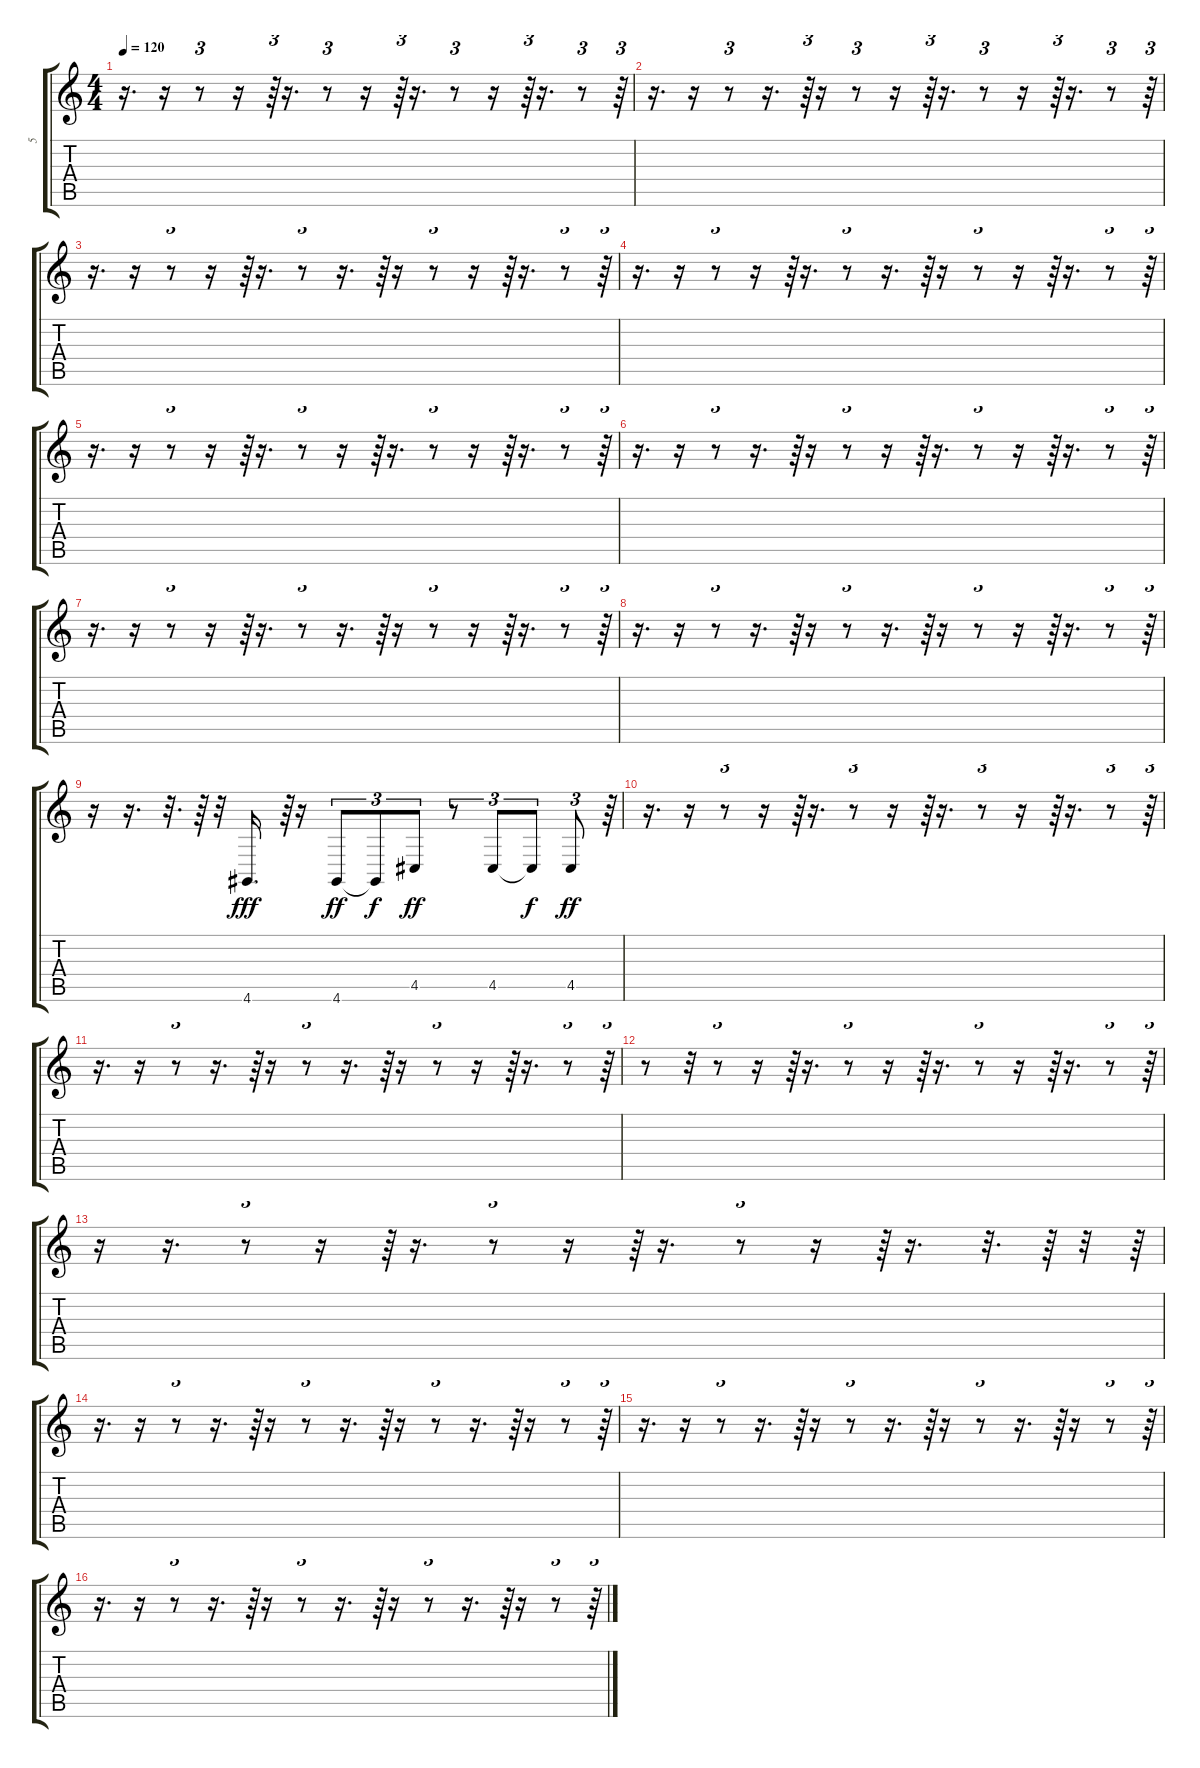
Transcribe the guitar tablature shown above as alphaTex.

\track ("5" "5") {instrument pad2warm}
\staff {score tabs}
\tuning (E4 B3 G3 D3 A2 E2) {hide}
\ts (4 4)
\tempo 120
\clef g2
\ks c
r.16{d dy f} r.16 r.8{tu (3 2)} r.16 r.64{tu (3 2)} r.16{d} r.8{tu (3 2)} r.16 r.64{tu (3 2)} r.16{d} r.8{tu (3 2)} r.16 r.64{tu (3 2)} r.16{d} r.8{tu (3 2)} r.64{tu (3 2)} |
r.16{d} r.16 r.8{tu (3 2)} r.16{d} r.64{tu (3 2)} r.16 r.8{tu (3 2)} r.16 r.64{tu (3 2)} r.16{d} r.8{tu (3 2)} r.16 r.64{tu (3 2)} r.16{d} r.8{tu (3 2)} r.64{tu (3 2)} |
r.16{d} r.16 r.8{tu (3 2)} r.16 r.64{tu (3 2)} r.16{d} r.8{tu (3 2)} r.16{d} r.64{tu (3 2)} r.16 r.8{tu (3 2)} r.16 r.64{tu (3 2)} r.16{d} r.8{tu (3 2)} r.64{tu (3 2)} |
r.16{d} r.16 r.8{tu (3 2)} r.16 r.64{tu (3 2)} r.16{d} r.8{tu (3 2)} r.16{d} r.64{tu (3 2)} r.16 r.8{tu (3 2)} r.16 r.64{tu (3 2)} r.16{d} r.8{tu (3 2)} r.64{tu (3 2)} |
r.16{d} r.16 r.8{tu (3 2)} r.16 r.64{tu (3 2)} r.16{d} r.8{tu (3 2)} r.16 r.64{tu (3 2)} r.16{d} r.8{tu (3 2)} r.16 r.64{tu (3 2)} r.16{d} r.8{tu (3 2)} r.64{tu (3 2)} |
r.16{d} r.16 r.8{tu (3 2)} r.16{d} r.64{tu (3 2)} r.16 r.8{tu (3 2)} r.16 r.64{tu (3 2)} r.16{d} r.8{tu (3 2)} r.16 r.64{tu (3 2)} r.16{d} r.8{tu (3 2)} r.64{tu (3 2)} |
r.16{d} r.16 r.8{tu (3 2)} r.16 r.64{tu (3 2)} r.16{d} r.8{tu (3 2)} r.16{d} r.64{tu (3 2)} r.16 r.8{tu (3 2)} r.16 r.64{tu (3 2)} r.16{d} r.8{tu (3 2)} r.64{tu (3 2)} |
r.16{d} r.16 r.8{tu (3 2)} r.16{d} r.64{tu (3 2)} r.16 r.8{tu (3 2)} r.16{d} r.64{tu (3 2)} r.16 r.8{tu (3 2)} r.16 r.64{tu (3 2)} r.16{d} r.8{tu (3 2)} r.64{tu (3 2)} |
r.16 r.16{d} r.32{d} r.64 r.32 4.6.16{d dy fff} r.64{tu (3 2)} r.16 4.6.8{tu (3 2) dy ff} 4.6{t}.8{tu (3 2) dy f} 4.5.8{tu (3 2) dy ff} r.8{tu (3 2)} 4.5.8{tu (3 2)} 4.5{t}.8{tu (3 2) dy f} 4.5.8{tu (3 2) dy ff} r.64{tu (3 2)} |
r.16{d} r.16 r.8{tu (3 2)} r.16 r.64{tu (3 2)} r.16{d} r.8{tu (3 2)} r.16 r.64{tu (3 2)} r.16{d} r.8{tu (3 2)} r.16 r.64{tu (3 2)} r.16{d} r.8{tu (3 2)} r.64{tu (3 2)} |
r.16{d} r.16 r.8{tu (3 2)} r.16{d} r.64{tu (3 2)} r.16 r.8{tu (3 2)} r.16{d} r.64{tu (3 2)} r.16 r.8{tu (3 2)} r.16 r.64{tu (3 2)} r.16{d} r.8{tu (3 2)} r.64{tu (3 2)} |
r.8 r.32 r.8{tu (3 2)} r.16 r.64{tu (3 2)} r.16{d} r.8{tu (3 2)} r.16 r.64{tu (3 2)} r.16{d} r.8{tu (3 2)} r.16 r.64{tu (3 2)} r.16{d} r.8{tu (3 2)} r.64{tu (3 2)} |
r.16 r.16{d} r.8{tu (3 2)} r.16 r.64{tu (3 2)} r.16{d} r.8{tu (3 2)} r.16 r.64{tu (3 2)} r.16{d} r.8{tu (3 2)} r.16 r.64{tu (3 2)} r.16{d} r.32{d} r.64 r.32 r.64{tu (3 2)} |
r.16{d} r.16 r.8{tu (3 2)} r.16{d} r.64{tu (3 2)} r.16 r.8{tu (3 2)} r.16{d} r.64{tu (3 2)} r.16 r.8{tu (3 2)} r.16{d} r.64{tu (3 2)} r.16 r.8{tu (3 2)} r.64{tu (3 2)} |
r.16{d} r.16 r.8{tu (3 2)} r.16{d} r.64{tu (3 2)} r.16 r.8{tu (3 2)} r.16{d} r.64{tu (3 2)} r.16 r.8{tu (3 2)} r.16{d} r.64{tu (3 2)} r.16 r.8{tu (3 2)} r.64{tu (3 2)} |
r.16{d} r.16 r.8{tu (3 2)} r.16{d} r.64{tu (3 2)} r.16 r.8{tu (3 2)} r.16{d} r.64{tu (3 2)} r.16 r.8{tu (3 2)} r.16{d} r.64{tu (3 2)} r.16 r.8{tu (3 2)} r.64{tu (3 2)}
